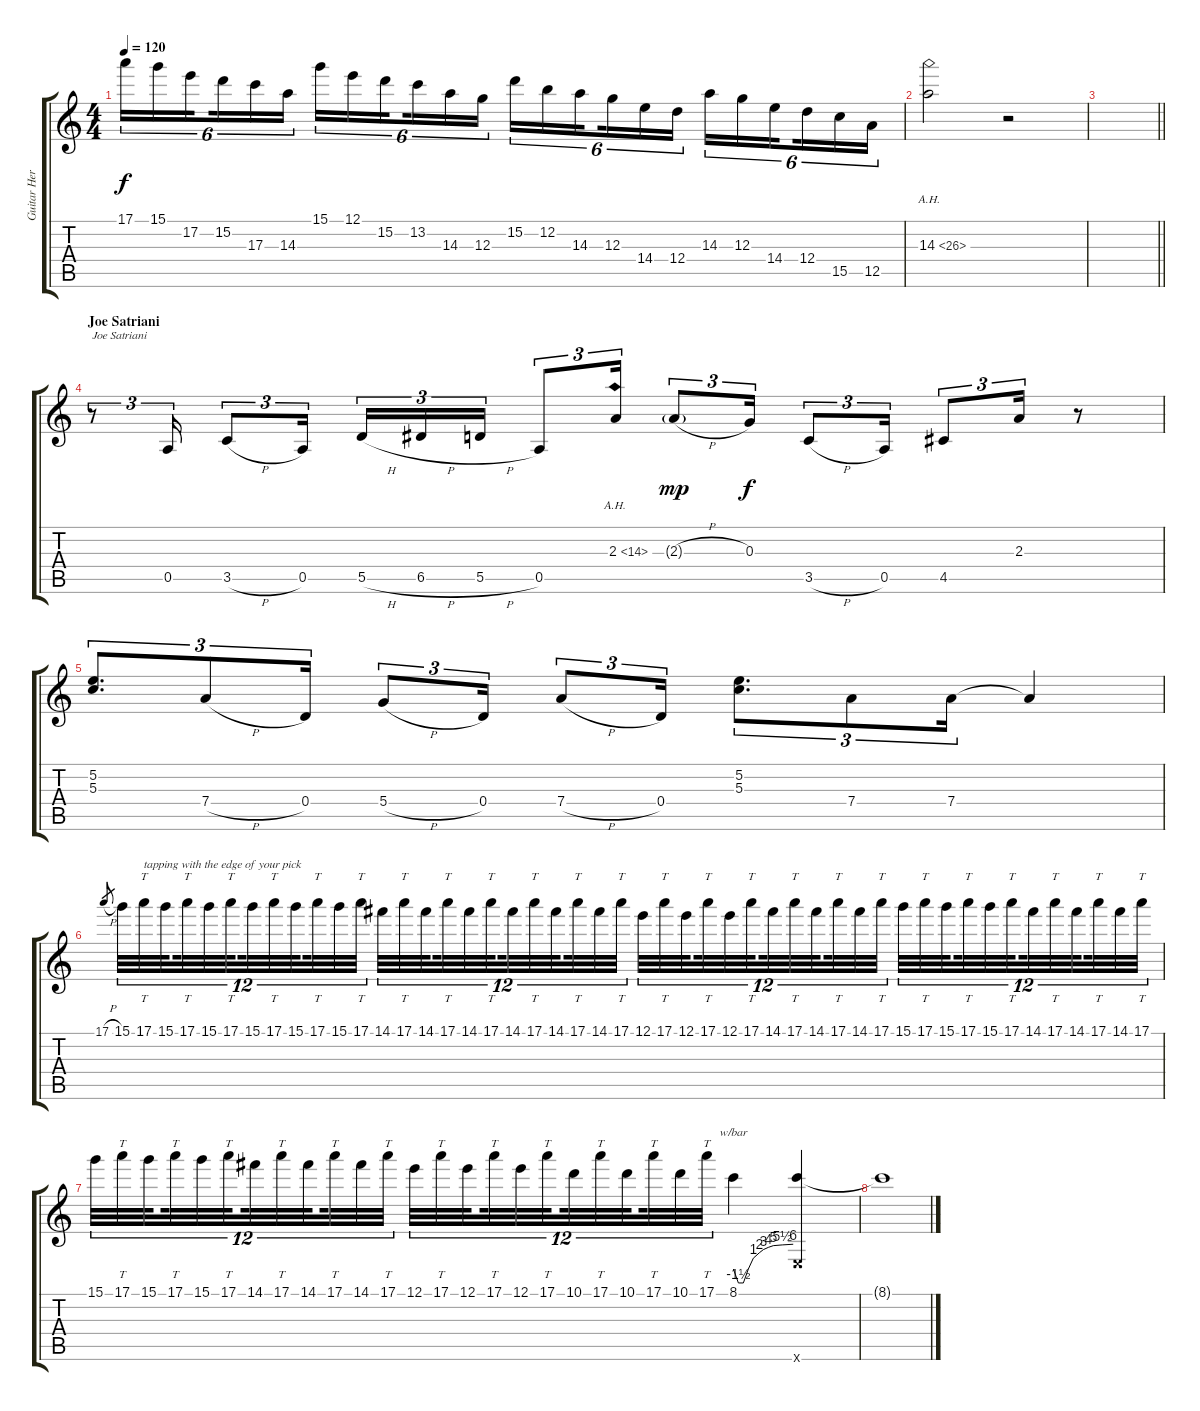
\track ("Guitar Heros" "Guitar Her") {instrument overdrivenguitar}
\staff {score tabs}
\tuning (E4 B3 G3 D3 A2 E2) {hide}
\ts (4 4)
\tempo 120
\clef g2
\ks c
17.1.16{tu (6 4) dy f} 15.1.16{tu (6 4)} 17.2.16{tu (6 4) beam splitsecondary} 15.2.16{tu (6 4)} 17.3.16{tu (6 4)} 14.3.16{tu (6 4)} 15.1.16{tu (6 4)} 12.1.16{tu (6 4)} 15.2.16{tu (6 4) beam splitsecondary} 13.2.16{tu (6 4)} 14.3.16{tu (6 4)} 12.3.16{tu (6 4)} 15.2.16{tu (6 4)} 12.2.16{tu (6 4)} 14.3.16{tu (6 4) beam splitsecondary} 12.3.16{tu (6 4)} 14.4.16{tu (6 4)} 12.4.16{tu (6 4)} 14.3.16{tu (6 4)} 12.3.16{tu (6 4)} 14.4.16{tu (6 4) beam splitsecondary} 12.4.16{tu (6 4)} 15.5.16{tu (6 4)} 12.5.16{tu (6 4)} |
14.3{ah 12}.2 r.2 |
\barLineRight lightlight
|
\section ("" "Joe Satriani")
r.8{tu (3 2) txt "Joe Satriani"} 0.5.16{tu (3 2)} 3.5{h}.8{tu (3 2)} 0.5.16{tu (3 2)} 5.5{h}.16{tu (3 2)} 6.5{h}.16{tu (3 2)} 5.5{h}.16{tu (3 2)} 0.5.8{tu (3 2)} 2.3{ah 12}.16{tu (3 2)} 2.3{h g}.8{tu (3 2) dy mp} 0.3.16{tu (3 2) dy f} 3.5{h}.8{tu (3 2)} 0.5.16{tu (3 2)} 4.5.8{tu (3 2)} 2.3.16{tu (3 2)} r.8 |
(5.2 5.3).8{d tu (3 2)} 7.4{h}.8{tu (3 2)} 0.4.16{tu (3 2)} 5.4{h}.8{tu (3 2)} 0.4.16{tu (3 2)} 7.4{h}.8{tu (3 2)} 0.4.16{tu (3 2)} (5.2 5.3).8{d tu (3 2)} 7.4.8{tu (3 2)} 7.4.16{tu (3 2)} 7.4{t}.4 |
17.1{h}.8{gr} 15.1.32{tu (12 8)} 17.1.32{tt tu (12 8) txt "tapping with the edge of your pick"} 15.1.32{tu (12 8) beam splitsecondary} 17.1.32{tt tu (12 8)} 15.1.32{tu (12 8)} 17.1.32{tt tu (12 8) beam splitsecondary} 15.1.32{tu (12 8)} 17.1.32{tt tu (12 8)} 15.1.32{tu (12 8) beam splitsecondary} 17.1.32{tt tu (12 8)} 15.1.32{tu (12 8)} 17.1.32{tt tu (12 8)} 14.1.32{tu (12 8)} 17.1.32{tt tu (12 8)} 14.1.32{tu (12 8) beam splitsecondary} 17.1.32{tt tu (12 8)} 14.1.32{tu (12 8)} 17.1.32{tt tu (12 8) beam splitsecondary} 14.1.32{tu (12 8)} 17.1.32{tt tu (12 8)} 14.1.32{tu (12 8) beam splitsecondary} 17.1.32{tt tu (12 8)} 14.1.32{tu (12 8)} 17.1.32{tt tu (12 8)} 12.1.32{tu (12 8)} 17.1.32{tt tu (12 8)} 12.1.32{tu (12 8) beam splitsecondary} 17.1.32{tt tu (12 8)} 12.1.32{tu (12 8)} 17.1.32{tt tu (12 8) beam splitsecondary} 14.1.32{tu (12 8)} 17.1.32{tt tu (12 8)} 14.1.32{tu (12 8) beam splitsecondary} 17.1.32{tt tu (12 8)} 14.1.32{tu (12 8)} 17.1.32{tt tu (12 8)} 15.1.32{tu (12 8)} 17.1.32{tt tu (12 8)} 15.1.32{tu (12 8) beam splitsecondary} 17.1.32{tt tu (12 8)} 15.1.32{tu (12 8)} 17.1.32{tt tu (12 8) beam splitsecondary} 14.1.32{tu (12 8)} 17.1.32{tt tu (12 8)} 14.1.32{tu (12 8) beam splitsecondary} 17.1.32{tt tu (12 8)} 14.1.32{tu (12 8)} 17.1.32{tt tu (12 8)} |
15.1.32{tu (12 8)} 17.1.32{tt tu (12 8)} 15.1.32{tu (12 8) beam splitsecondary} 17.1.32{tt tu (12 8)} 15.1.32{tu (12 8)} 17.1.32{tt tu (12 8) beam splitsecondary} 14.1.32{tu (12 8)} 17.1.32{tt tu (12 8)} 14.1.32{tu (12 8) beam splitsecondary} 17.1.32{tt tu (12 8)} 14.1.32{tu (12 8)} 17.1.32{tt tu (12 8)} 12.1.32{tu (12 8)} 17.1.32{tt tu (12 8)} 12.1.32{tu (12 8) beam splitsecondary} 17.1.32{tt tu (12 8)} 12.1.32{tu (12 8)} 17.1.32{tt tu (12 8) beam splitsecondary} 10.1.32{tu (12 8)} 17.1.32{tt tu (12 8)} 10.1.32{tu (12 8) beam splitsecondary} 17.1.32{tt tu (12 8)} 10.1.32{tu (12 8)} 17.1.32{tt tu (12 8)} 8.1.4{tbe (custom default 0 0 5 -6 10 -6 15 0 20 4 26 8 30 12 35 16 40 20 49 22 60 24)} (8.1{t} 0.6{x}).4 |
8.1{t}.1
